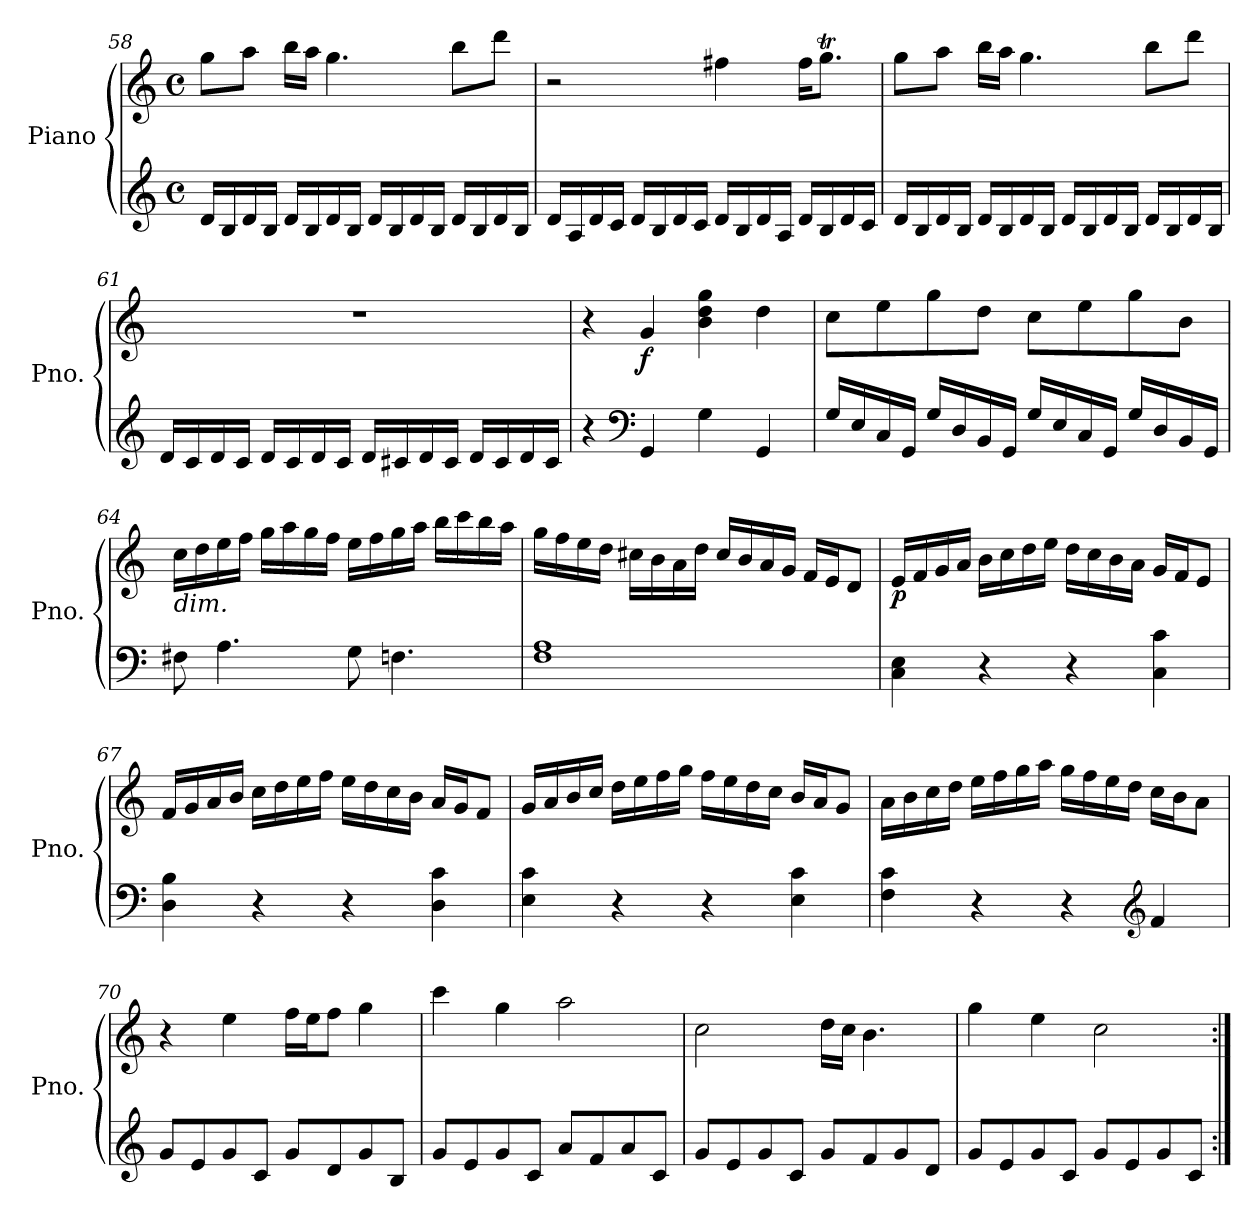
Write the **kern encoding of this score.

**kern	**kern	**dynam
*part1	*part1	*part1
*staff2	*staff1	*staff1/2
*I"Piano	*	*
*I'Pno.	*	*
*clefG2	*clefG2	*
*k[]	*k[]	*
*M4/4	*M4/4	*
*met(c)	*met(c)	*
=58	=58	=58
16d/LL	8gg\L	.
16B/	.	.
16d/	8aa\J	.
16B/JJ	.	.
16d/LL	16bb\LL	.
16B/	16aa\JJ	.
16d/	4.gg\	.
16B/JJ	.	.
16d/LL	.	.
16B/	.	.
16d/	.	.
16B/JJ	.	.
16d/LL	8bb\L	.
16B/	.	.
16d/	8ddd\J	.
16B/JJ	.	.
!!LO:PB:g=z
=59	=59	=59
16d/LL	2r	.
16A/	.	.
16d/	.	.
16c/JJ	.	.
16d/LL	.	.
16B/	.	.
16d/	.	.
16c/JJ	.	.
16d/LL	4ff#X\	.
16B/	.	.
16d/	.	.
16A/JJ	.	.
16d/LL	16ff#\KL	.
16B/	8.ggT\J	.
16d/	.	.
16c/JJ	.	.
=60	=60	=60
16d/LL	8gg\L	.
16B/	.	.
16d/	8aa\J	.
16B/JJ	.	.
16d/LL	16bb\LL	.
16B/	16aa\JJ	.
16d/	4.gg\	.
16B/JJ	.	.
16d/LL	.	.
16B/	.	.
16d/	.	.
16B/JJ	.	.
16d/LL	8bb\L	.
16B/	.	.
16d/	8ddd\J	.
16B/JJ	.	.
!!LO:LB:g=z
=61	=61	=61
16d/LL	1r	.
16c/	.	.
16d/	.	.
16c/JJ	.	.
16d/LL	.	.
16c/	.	.
16d/	.	.
16c/JJ	.	.
16d/LL	.	.
16c#X/	.	.
16d/	.	.
16c#/JJ	.	.
16d/LL	.	.
16c#/	.	.
16d/	.	.
16c#/JJ	.	.
=62	=62	=62
4r	4r	.
*clefF4	*	*
!	!	!LO:DY:b
4GG/	4g/	f
4G\	4b\ 4dd\ 4gg\	.
4GG/	4dd\	.
=63	=63	=63
16G/LL	8cc\L	.
16E/	.	.
16C/	8ee\	.
16GG/JJ	.	.
16G/LL	8gg\	.
16D/	.	.
16BB/	8dd\J	.
16GG/JJ	.	.
16G/LL	8cc\L	.
16E/	.	.
16C/	8ee\	.
16GG/JJ	.	.
16G/LL	8gg\	.
16D/	.	.
16BB/	8b\J	.
16GG/JJ	.	.
!!LO:LB:g=z
=64	=64	=64
!	!LO:TX:b:i:t=dim.	!
8F#X\	16cc\LL	.
.	16dd\	.
4.A\	16ee\	.
.	16ff\JJ	.
.	16gg\LL	.
.	16aa\	.
.	16gg\	.
.	16ff\JJ	.
8G\	16ee\LL	.
.	16ff\	.
4.Fn\	16gg\	.
.	16aa\JJ	.
.	16bb\LL	.
.	16ccc\	.
.	16bb\	.
.	16aa\JJ	.
=65	=65	=65
1F 1A	16gg\LL	.
.	16ff\	.
.	16ee\	.
.	16dd\JJ	.
.	16cc#X\LL	.
.	16b\	.
.	16a\	.
.	16dd\JJ	.
.	16cc#/LL	.
.	16b/	.
.	16a/	.
.	16g/JJ	.
.	16f/LL	.
.	16e/J	.
.	8d/J	.
!!LO:LB:g=z
=66	=66	=66
!	!	!LO:DY:b
4C\ 4E\	16e/LL	p
.	16f/	.
.	16g/	.
.	16a/JJ	.
4r	16b\LL	.
.	16cc\	.
.	16dd\	.
.	16ee\JJ	.
4r	16dd\LL	.
.	16cc\	.
.	16b\	.
.	16a\JJ	.
4C\ 4c\	16g/LL	.
.	16f/J	.
.	8e/J	.
=67	=67	=67
4D\ 4B\	16f/LL	.
.	16g/	.
.	16a/	.
.	16b/JJ	.
4r	16cc\LL	.
.	16dd\	.
.	16ee\	.
.	16ff\JJ	.
4r	16ee\LL	.
.	16dd\	.
.	16cc\	.
.	16b\JJ	.
4D\ 4c\	16a/LL	.
.	16g/J	.
.	8f/J	.
!!LO:LB:g=z
=68	=68	=68
4E\ 4c\	16g/LL	.
.	16a/	.
.	16b/	.
.	16cc/JJ	.
4r	16dd\LL	.
.	16ee\	.
.	16ff\	.
.	16gg\JJ	.
4r	16ff\LL	.
.	16ee\	.
.	16dd\	.
.	16cc\JJ	.
4E\ 4c\	16b/LL	.
.	16a/J	.
.	8g/J	.
=69	=69	=69
4F\ 4c\	16a\LL	.
.	16b\	.
.	16cc\	.
.	16dd\JJ	.
4r	16ee\LL	.
.	16ff\	.
.	16gg\	.
.	16aa\JJ	.
4r	16gg\LL	.
.	16ff\	.
.	16ee\	.
.	16dd\JJ	.
*clefG2	*	*
4f/	16cc\LL	.
.	16b\J	.
.	8a\J	.
=70	=70	=70
8g/L	4r	.
8e/	.	.
8g/	4ee\	.
8c/J	.	.
8g/L	16ff\LL	.
.	16ee\J	.
8d/	8ff\J	.
8g/	4gg\	.
8B/J	.	.
!!LO:LB:g=z
=71	=71	=71
8g/L	4ccc\	.
8e/	.	.
8g/	4gg\	.
8c/J	.	.
8a/L	2aa\	.
8f/	.	.
8a/	.	.
8c/J	.	.
=72	=72	=72
8g/L	2cc\	.
8e/	.	.
8g/	.	.
8c/J	.	.
8g/L	16dd\LL	.
.	16cc\JJ	.
8f/	4.b\	.
8g/	.	.
8d/J	.	.
=73	=73	=73
8g/L	4gg\	.
8e/	.	.
8g/	4ee\	.
8c/J	.	.
8g/L	2cc\	.
8e/	.	.
8g/	.	.
8c/J	.	.
=:|!	=:|!	=:|!
*-	*-	*-
